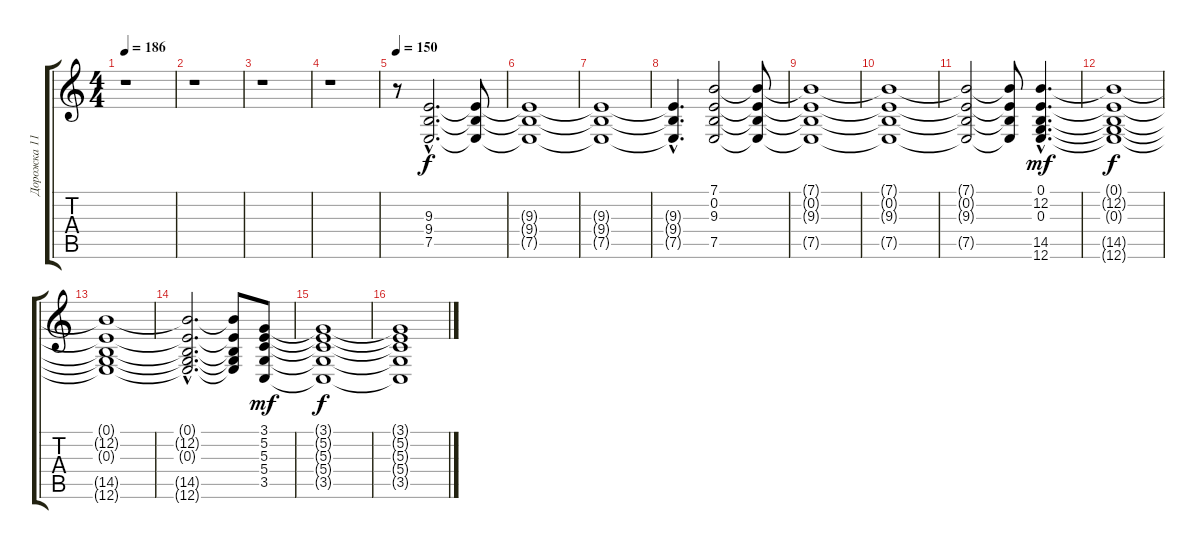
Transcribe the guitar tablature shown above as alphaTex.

\track ("Дорожка 11" "Дорожка 11") {instrument panflute}
\staff {score tabs}
\tuning (E4 B3 G3 D3 A2 E2) {hide}
\ts (4 4)
\tempo 186
\clef g2
\ks c
r.1{dy f} |
r.1 |
r.1 |
r.1 |
\tempo 150
r.8 (9.3{hac} 9.4{hac} 7.5{hac}).2{d} (9.3{t} 9.4{t} 7.5{t}).8 |
(9.3{t} 9.4{t} 7.5{t}).1 |
(9.3{t} 9.4{t} 7.5{t}).1 |
(9.3{hac t} 9.4{hac t} 7.5{hac t}).4{d} (7.1 0.2 9.3 7.5).2 (7.1{t} 0.2{t} 9.3{t} 7.5{t}).8 |
(7.1{t} 0.2{t} 9.3{t} 7.5{t}).1 |
(7.1{t} 0.2{t} 9.3{t} 7.5{t}).1 |
(7.1{t} 0.2{t} 9.3{t} 7.5{t}).2 (7.1{t} 0.2{t} 9.3{t} 7.5{t}).8 (0.1{hac} 12.2{hac} 0.3{hac} 14.5{hac} 12.6{hac}).4{d dy mf} |
(0.1{t} 12.2{t} 0.3{t} 14.5{t} 12.6{t}).1{dy f} |
(0.1{t} 12.2{t} 0.3{t} 14.5{t} 12.6{t}).1 |
(0.1{hac t} 12.2{hac t} 0.3{hac t} 14.5{hac t} 12.6{hac t}).2{d} (0.1{t} 12.2{t} 0.3{t} 14.5{t} 12.6{t}).8 (3.1 5.2 5.3 5.4 3.5).8{dy mf} |
(3.1{t} 5.2{t} 5.3{t} 5.4{t} 3.5{t}).1{dy f} |
(3.1{t} 5.2{t} 5.3{t} 5.4{t} 3.5{t}).1
